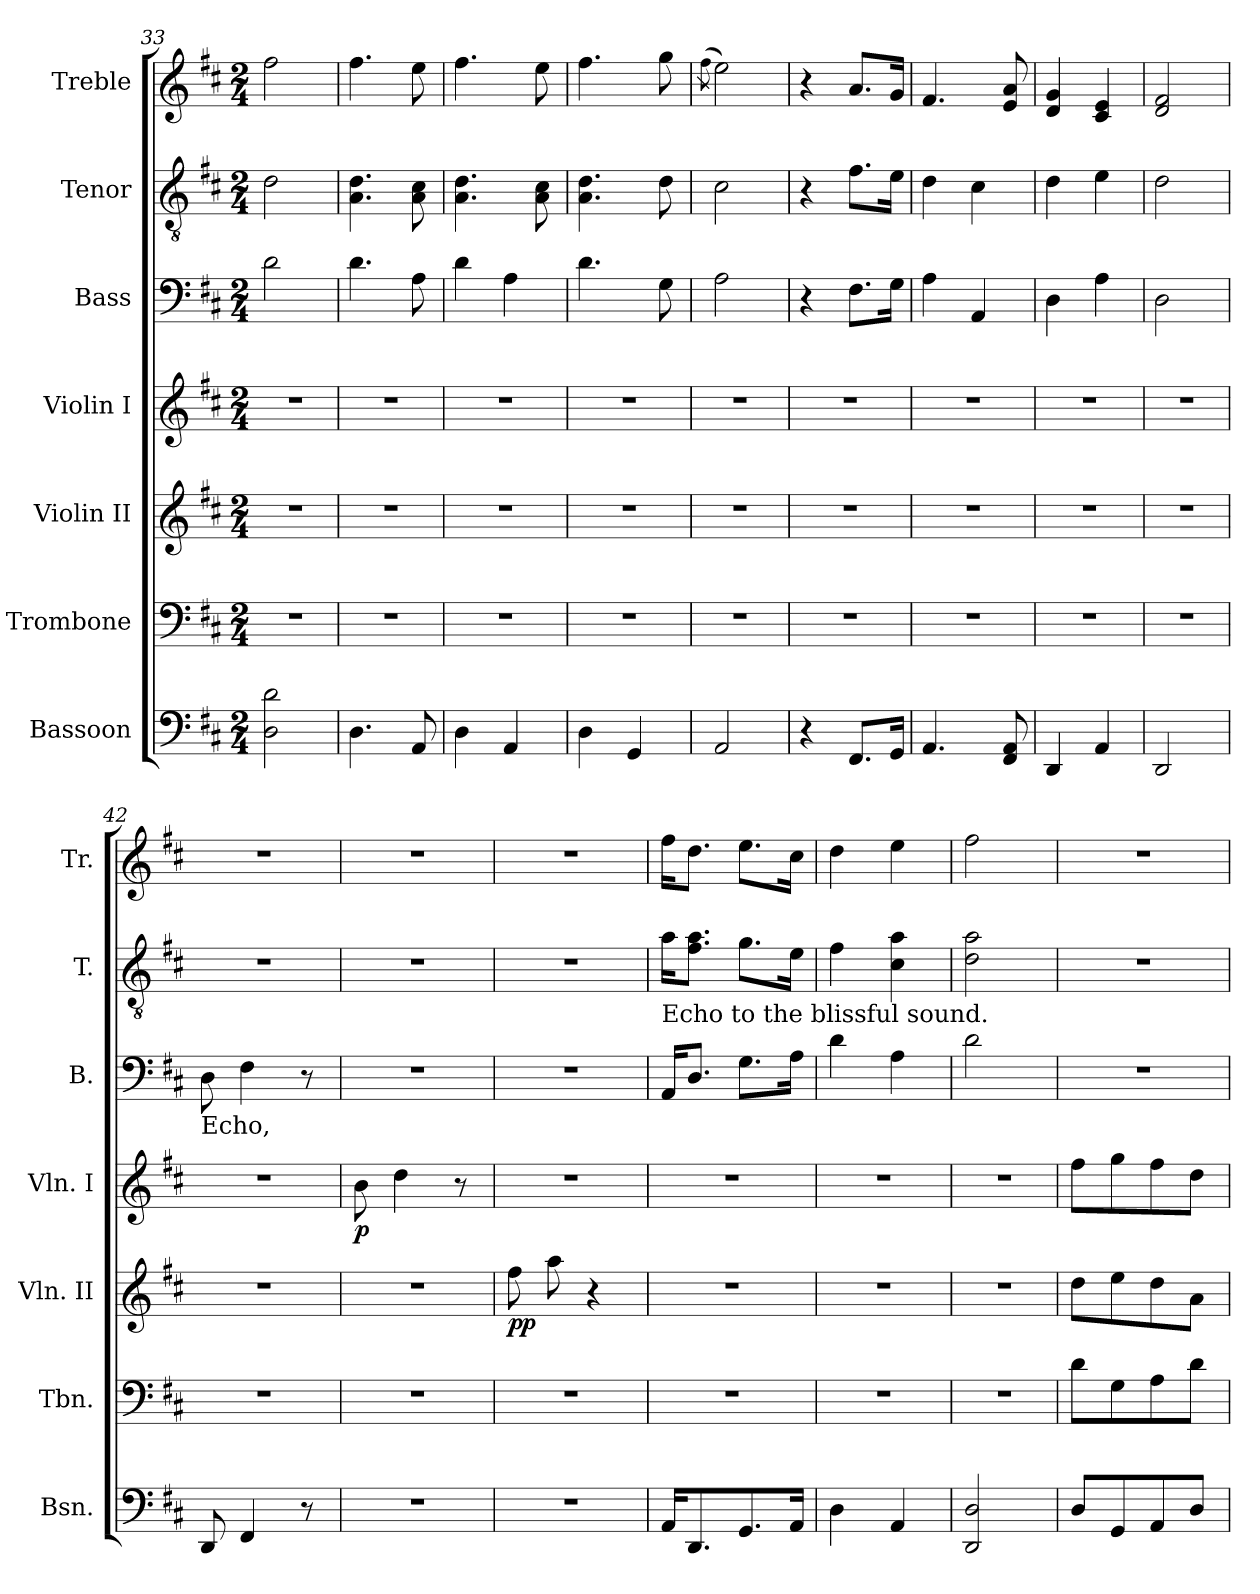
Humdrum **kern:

**kern	**kern	**kern	**dynam	**kern	**dynam	**kern	**kern	**kern
*part7	*part6	*part5	*part5	*part4	*part4	*part3	*part2	*part1
*staff7	*staff6	*staff5	*staff5	*staff4	*staff4	*staff3	*staff2	*staff1
*I"Bassoon	*I"Trombone	*I"Violin II	*	*I"Violin I	*	*I"Bass	*I"Tenor	*I"Treble
*I'Bsn.	*I'Tbn.	*I'Vln. II	*	*I'Vln. I	*	*I'B.	*I'T.	*I'Tr.
*clefF4	*clefF4	*clefG2	*	*clefG2	*	*clefF4	*clefGv2	*clefG2
*k[f#c#]	*k[f#c#]	*k[f#c#]	*	*k[f#c#]	*	*k[f#c#]	*k[f#c#]	*k[f#c#]
*M2/4	*M2/4	*M2/4	*	*M2/4	*	*M2/4	*M2/4	*M2/4
=33	=33	=33	=33	=33	=33	=33	=33	=33
2D\ 2d\	2r	2r	.	2r	.	2d\	2d\	2ff#\
=34	=34	=34	=34	=34	=34	=34	=34	=34
4.D\	2r	2r	.	2r	.	4.d\	4.A\ 4.d\	4.ff#\
8AA/	.	.	.	.	.	8A\	8A\ 8c#\	8ee\
=35	=35	=35	=35	=35	=35	=35	=35	=35
4D\	2r	2r	.	2r	.	4d\	4.A\ 4.d\	4.ff#\
4AA/	.	.	.	.	.	4A\	.	.
.	.	.	.	.	.	.	8A\ 8c#\	8ee\
=36	=36	=36	=36	=36	=36	=36	=36	=36
4D\	2r	2r	.	2r	.	4.d\	4.A\ 4.d\	4.ff#\
4GG/	.	.	.	.	.	.	.	.
.	.	.	.	.	.	8G\	8d\	8gg\
=37	=37	=37	=37	=37	=37	=37	=37	=37
.	.	.	.	.	.	.	.	(8qff#\
2AA/	2r	2r	.	2r	.	2A\	2c#\	2ee\)
=38	=38	=38	=38	=38	=38	=38	=38	=38
4r	2r	2r	.	2r	.	4r	4r	4r
8.FF#/L	.	.	.	.	.	8.F#\L	8.f#\L	8.a/L
16GG/Jk	.	.	.	.	.	16G\Jk	16e\Jk	16g/Jk
=39	=39	=39	=39	=39	=39	=39	=39	=39
4.AA/	2r	2r	.	2r	.	4A\	4d\	4.f#/
.	.	.	.	.	.	4AA/	4c#\	.
8FF#/ 8AA/	.	.	.	.	.	.	.	8e/ 8a/
=40	=40	=40	=40	=40	=40	=40	=40	=40
4DD/	2r	2r	.	2r	.	4D\	4d\	4d/ 4g/
4AA/	.	.	.	.	.	4A\	4e\	4c#/ 4e/
=41	=41	=41	=41	=41	=41	=41	=41	=41
2DD/	2r	2r	.	2r	.	2D\	2d\	2d/ 2f#/
=42	=42	=42	=42	=42	=42	=42	=42	=42
!	!	!	!	!	!	!LO:TX:b:t=Echo,	!	!
8DD/	2r	2r	.	2r	.	8D\	2r	2r
4FF#/	.	.	.	.	.	4F#\	.	.
8r	.	.	.	.	.	8r	.	.
!!LO:LB:g=z
=43	=43	=43	=43	=43	=43	=43	=43	=43
!	!	!	!	!	!LO:DY:b	!	!	!
2r	2r	2r	.	8b\	p	2r	2r	2r
.	.	.	.	4dd\	.	.	.	.
.	.	.	.	8r	.	.	.	.
=44	=44	=44	=44	=44	=44	=44	=44	=44
!	!	!	!LO:DY:b	!	!	!	!	!
2r	2r	8ff#\	pp	2r	.	2r	2r	2r
.	.	8aa\	.	.	.	.	.	.
.	.	4r	.	.	.	.	.	.
=45	=45	=45	=45	=45	=45	=45	=45	=45
!	!	!	!	!	!	!	!LO:TX:b:t=Echo  to  the  blissful  sound.	!
16AA/KL	2r	2r	.	2r	.	16AA/KL	16a\KL	16ff#\KL
8.DD/	.	.	.	.	.	8.D/J	8.f#\ 8.a\J	8.dd\J
8.GG/	.	.	.	.	.	8.G\L	8.g\L	8.ee\L
16AA/Jk	.	.	.	.	.	16A\Jk	16e\Jk	16cc#\Jk
=46	=46	=46	=46	=46	=46	=46	=46	=46
4D\	2r	2r	.	2r	.	4d\	4f#\	4dd\
4AA/	.	.	.	.	.	4A\	4c#\ 4a\	4ee\
=47	=47	=47	=47	=47	=47	=47	=47	=47
2DD/ 2D/	2r	2r	.	2r	.	2d\	2d\ 2a\	2ff#\
=48	=48	=48	=48	=48	=48	=48	=48	=48
8D/L	8d\L	8dd\L	.	8ff#\L	.	2r	2r	2r
8GG/	8G\	8ee\	.	8gg\	.	.	.	.
8AA/	8A\	8dd\	.	8ff#\	.	.	.	.
8D/J	8d\J	8a\J	.	8dd\J	.	.	.	.
=	=	=	=	=	=	=	=	=
*-	*-	*-	*-	*-	*-	*-	*-	*-
